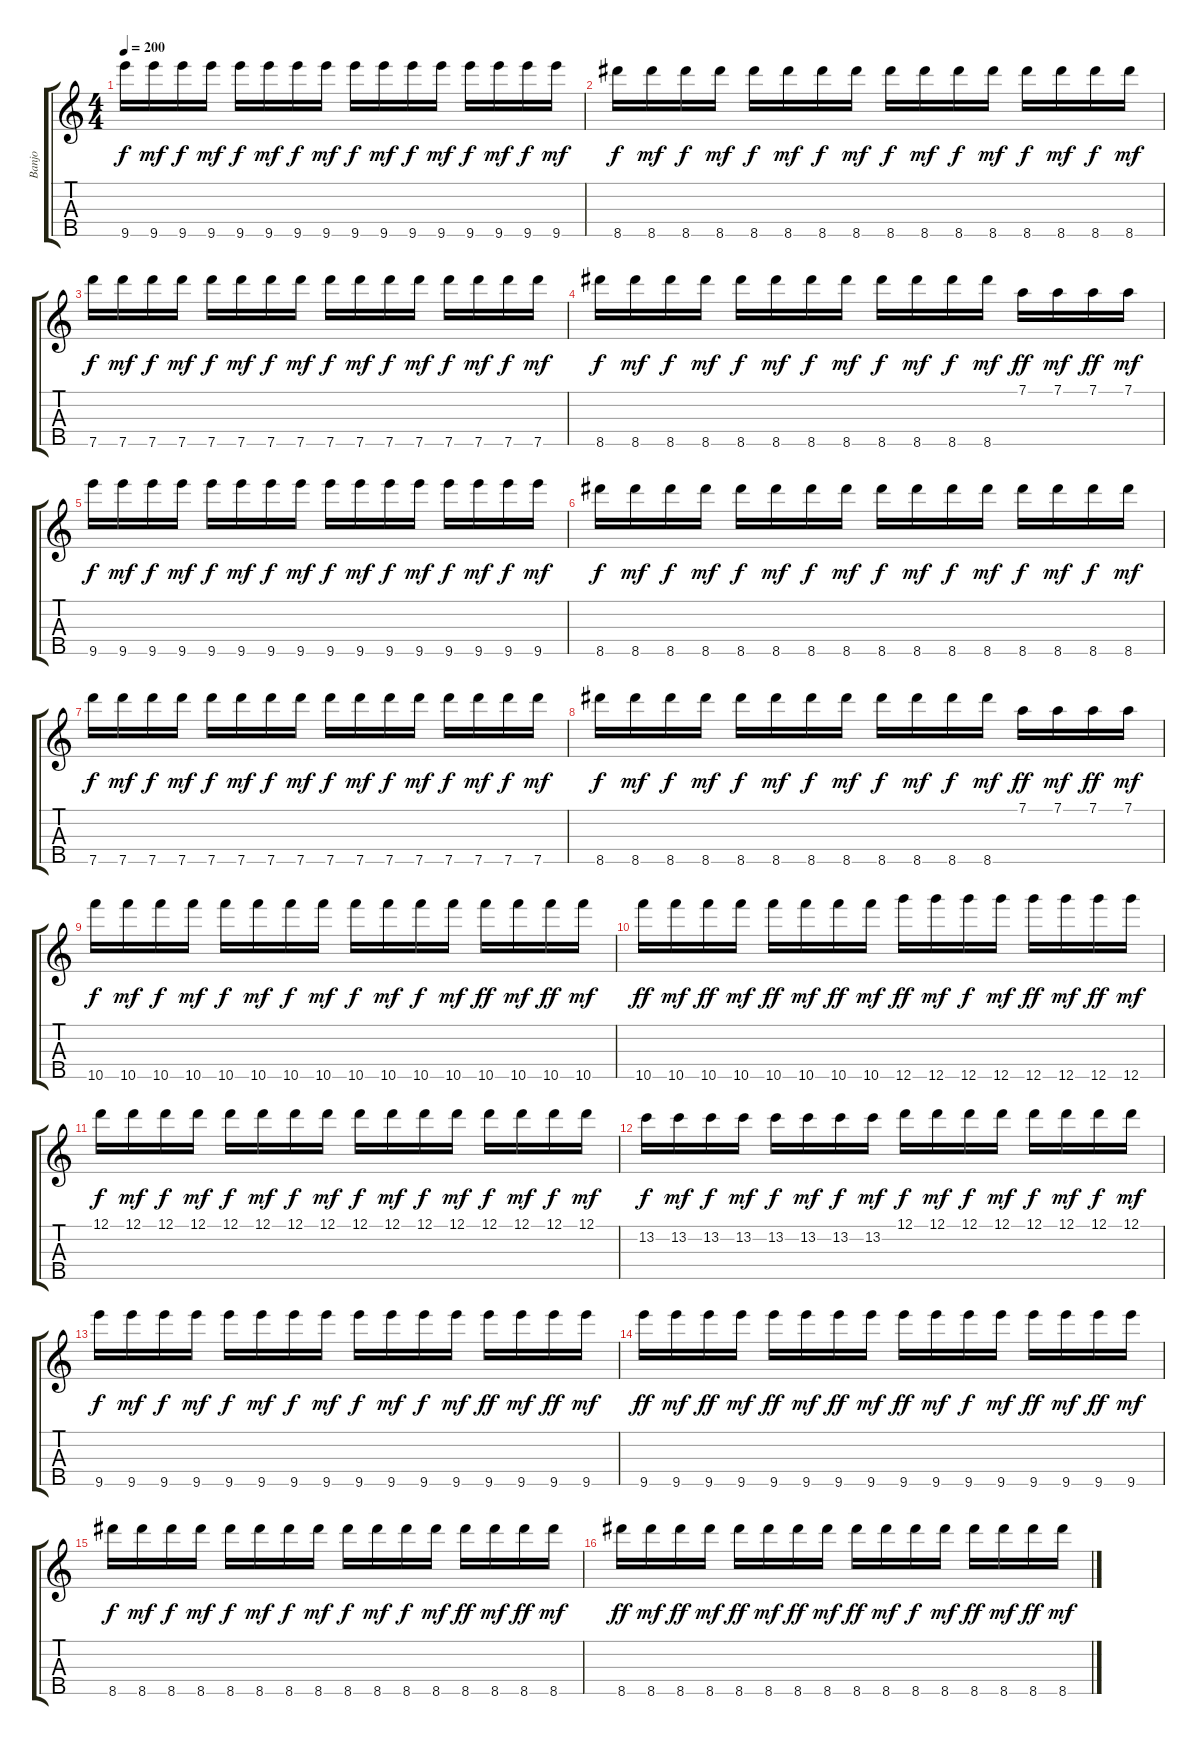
\track ("Banjo" "Banjo") {instrument banjo}
\staff {score tabs}
\tuning (D4 B3 G3 D3 G4) {hide}
\displaytranspose 12
\ts (4 4)
\tempo 200
\clef g2
\ks c
9.5.16{dy f instrument banjo} 9.5.16{dy mf} 9.5.16{dy f} 9.5.16{dy mf} 9.5.16{dy f} 9.5.16{dy mf} 9.5.16{dy f} 9.5.16{dy mf} 9.5.16{dy f} 9.5.16{dy mf} 9.5.16{dy f} 9.5.16{dy mf} 9.5.16{dy f} 9.5.16{dy mf} 9.5.16{dy f} 9.5.16{dy mf} |
8.5.16{dy f} 8.5.16{dy mf} 8.5.16{dy f} 8.5.16{dy mf} 8.5.16{dy f} 8.5.16{dy mf} 8.5.16{dy f} 8.5.16{dy mf} 8.5.16{dy f} 8.5.16{dy mf} 8.5.16{dy f} 8.5.16{dy mf} 8.5.16{dy f} 8.5.16{dy mf} 8.5.16{dy f} 8.5.16{dy mf} |
7.5.16{dy f} 7.5.16{dy mf} 7.5.16{dy f} 7.5.16{dy mf} 7.5.16{dy f} 7.5.16{dy mf} 7.5.16{dy f} 7.5.16{dy mf} 7.5.16{dy f} 7.5.16{dy mf} 7.5.16{dy f} 7.5.16{dy mf} 7.5.16{dy f} 7.5.16{dy mf} 7.5.16{dy f} 7.5.16{dy mf} |
8.5.16{dy f} 8.5.16{dy mf} 8.5.16{dy f} 8.5.16{dy mf} 8.5.16{dy f} 8.5.16{dy mf} 8.5.16{dy f} 8.5.16{dy mf} 8.5.16{dy f} 8.5.16{dy mf} 8.5.16{dy f} 8.5.16{dy mf} 7.1.16{dy ff} 7.1.16{dy mf} 7.1.16{dy ff} 7.1.16{dy mf} |
9.5.16{dy f} 9.5.16{dy mf} 9.5.16{dy f} 9.5.16{dy mf} 9.5.16{dy f} 9.5.16{dy mf} 9.5.16{dy f} 9.5.16{dy mf} 9.5.16{dy f} 9.5.16{dy mf} 9.5.16{dy f} 9.5.16{dy mf} 9.5.16{dy f} 9.5.16{dy mf} 9.5.16{dy f} 9.5.16{dy mf} |
8.5.16{dy f} 8.5.16{dy mf} 8.5.16{dy f} 8.5.16{dy mf} 8.5.16{dy f} 8.5.16{dy mf} 8.5.16{dy f} 8.5.16{dy mf} 8.5.16{dy f} 8.5.16{dy mf} 8.5.16{dy f} 8.5.16{dy mf} 8.5.16{dy f} 8.5.16{dy mf} 8.5.16{dy f} 8.5.16{dy mf} |
7.5.16{dy f} 7.5.16{dy mf} 7.5.16{dy f} 7.5.16{dy mf} 7.5.16{dy f} 7.5.16{dy mf} 7.5.16{dy f} 7.5.16{dy mf} 7.5.16{dy f} 7.5.16{dy mf} 7.5.16{dy f} 7.5.16{dy mf} 7.5.16{dy f} 7.5.16{dy mf} 7.5.16{dy f} 7.5.16{dy mf} |
8.5.16{dy f} 8.5.16{dy mf} 8.5.16{dy f} 8.5.16{dy mf} 8.5.16{dy f} 8.5.16{dy mf} 8.5.16{dy f} 8.5.16{dy mf} 8.5.16{dy f} 8.5.16{dy mf} 8.5.16{dy f} 8.5.16{dy mf} 7.1.16{dy ff} 7.1.16{dy mf} 7.1.16{dy ff} 7.1.16{dy mf} |
10.5.16{dy f} 10.5.16{dy mf} 10.5.16{dy f} 10.5.16{dy mf} 10.5.16{dy f} 10.5.16{dy mf} 10.5.16{dy f} 10.5.16{dy mf} 10.5.16{dy f} 10.5.16{dy mf} 10.5.16{dy f} 10.5.16{dy mf} 10.5.16{dy ff} 10.5.16{dy mf} 10.5.16{dy ff} 10.5.16{dy mf} |
10.5.16{dy ff} 10.5.16{dy mf} 10.5.16{dy ff} 10.5.16{dy mf} 10.5.16{dy ff} 10.5.16{dy mf} 10.5.16{dy ff} 10.5.16{dy mf} 12.5.16{dy ff} 12.5.16{dy mf} 12.5.16{dy f} 12.5.16{dy mf} 12.5.16{dy ff} 12.5.16{dy mf} 12.5.16{dy ff} 12.5.16{dy mf} |
12.1.16{dy f} 12.1.16{dy mf} 12.1.16{dy f} 12.1.16{dy mf} 12.1.16{dy f} 12.1.16{dy mf} 12.1.16{dy f} 12.1.16{dy mf} 12.1.16{dy f} 12.1.16{dy mf} 12.1.16{dy f} 12.1.16{dy mf} 12.1.16{dy f} 12.1.16{dy mf} 12.1.16{dy f} 12.1.16{dy mf} |
13.2.16{dy f} 13.2.16{dy mf} 13.2.16{dy f} 13.2.16{dy mf} 13.2.16{dy f} 13.2.16{dy mf} 13.2.16{dy f} 13.2.16{dy mf} 12.1.16{dy f} 12.1.16{dy mf} 12.1.16{dy f} 12.1.16{dy mf} 12.1.16{dy f} 12.1.16{dy mf} 12.1.16{dy f} 12.1.16{dy mf} |
9.5.16{dy f} 9.5.16{dy mf} 9.5.16{dy f} 9.5.16{dy mf} 9.5.16{dy f} 9.5.16{dy mf} 9.5.16{dy f} 9.5.16{dy mf} 9.5.16{dy f} 9.5.16{dy mf} 9.5.16{dy f} 9.5.16{dy mf} 9.5.16{dy ff} 9.5.16{dy mf} 9.5.16{dy ff} 9.5.16{dy mf} |
9.5.16{dy ff} 9.5.16{dy mf} 9.5.16{dy ff} 9.5.16{dy mf} 9.5.16{dy ff} 9.5.16{dy mf} 9.5.16{dy ff} 9.5.16{dy mf} 9.5.16{dy ff} 9.5.16{dy mf} 9.5.16{dy f} 9.5.16{dy mf} 9.5.16{dy ff} 9.5.16{dy mf} 9.5.16{dy ff} 9.5.16{dy mf} |
8.5.16{dy f} 8.5.16{dy mf} 8.5.16{dy f} 8.5.16{dy mf} 8.5.16{dy f} 8.5.16{dy mf} 8.5.16{dy f} 8.5.16{dy mf} 8.5.16{dy f} 8.5.16{dy mf} 8.5.16{dy f} 8.5.16{dy mf} 8.5.16{dy ff} 8.5.16{dy mf} 8.5.16{dy ff} 8.5.16{dy mf} |
8.5.16{dy ff} 8.5.16{dy mf} 8.5.16{dy ff} 8.5.16{dy mf} 8.5.16{dy ff} 8.5.16{dy mf} 8.5.16{dy ff} 8.5.16{dy mf} 8.5.16{dy ff} 8.5.16{dy mf} 8.5.16{dy f} 8.5.16{dy mf} 8.5.16{dy ff} 8.5.16{dy mf} 8.5.16{dy ff} 8.5.16{dy mf}
